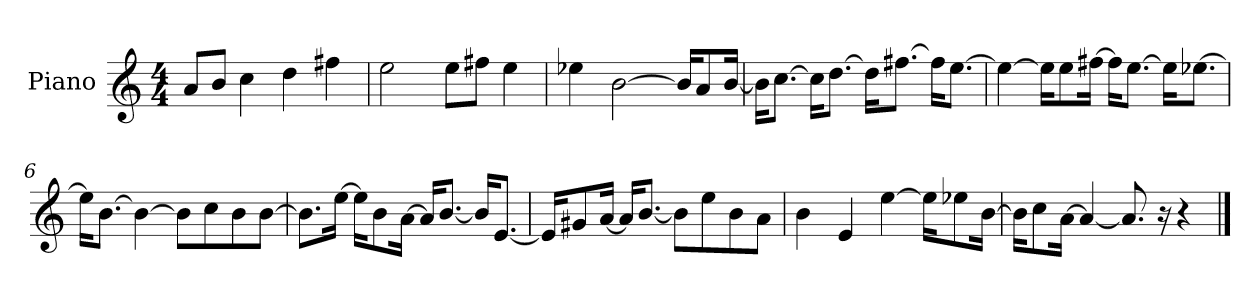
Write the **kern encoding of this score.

**kern
*part1
*staff1
*I"Piano
*I'P-no
*clefG2
*k[]
*M4/4
*MM90
=1
8a/L
8b/J
4cc\
4dd\
4ff#X\
=2
2ee\
8ee\L
8ff#X\J
4ee\
=3
4ee-X\
[2b\
16b/KL]
8a/
[16b/Jk
=4
16b\KL]
[8.cc\J
16cc\KL]
[8.dd\J
16dd\KL]
[8.ff#X\J
16ff#\KL]
[8.ee\J
=5
4ee\_
16ee\KL]
8ee\
[16ff#X\Jk
16ff#\KL]
[8.ee\J
16ee\KL]
[8.ee-X\J
!!LO:LB:g=z
=6
16ee-\KL]
[8.b\J
4b\_
8b\L]
8cc\
8b\
[8b\J
=7
8.b\L]
[16ee\Jk
16ee\KL]
8b\
[16a\Jk
16a/KL]
[8.b/J
16b/KL]
[8.e/J
=8
16e/KL]
8g#X/
[16a/Jk
16a/KL]
[8.b/J
8b\L]
8ee\
8b\
8a\J
=9
4b\
4e/
[4ee\
16ee\KL]
8ee-X\
[16b\Jk
=10
16b\KL]
8cc\
[16a\Jk
4a/_
8.a/]
16r
4r
==
*-
